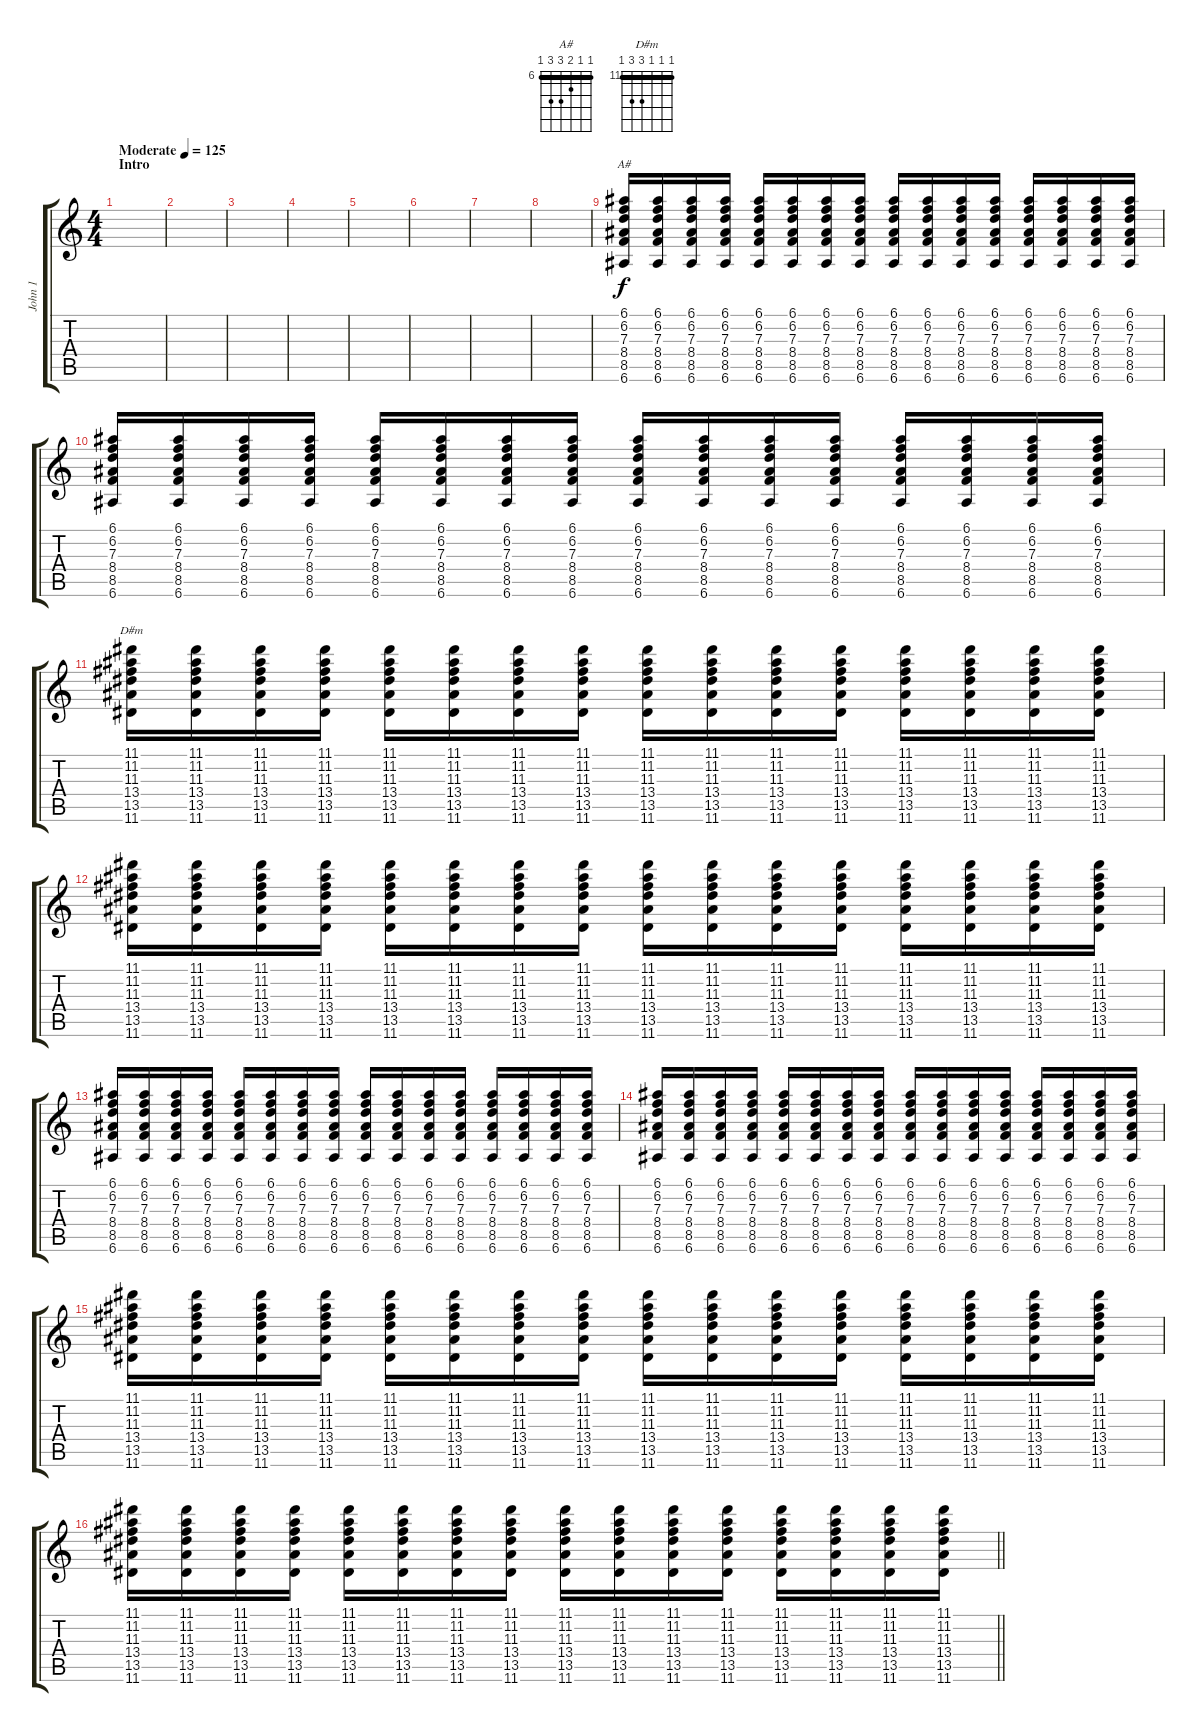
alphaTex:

\track ("John 1" "John 1") {instrument overdrivenguitar}
\staff {score tabs}
\tuning (E4 B3 G3 D3 A2 E2) {hide}
\chord ("A#" 6 6 7 8 8 6) {firstfret 6 barre 6}
\chord ("D#m" 11 11 11 13 13 11) {firstfret 11 barre 11}
\ts (4 4)
\section ("" "Intro")
\tempo (125 "Moderate")
\clef g2
\ks c
|
|
|
|
|
|
|
|
(6.1 6.2 7.3 8.4 8.5 6.6).16{ch "A#"} (6.1 6.2 7.3 8.4 8.5 6.6).16 (6.1 6.2 7.3 8.4 8.5 6.6).16 (6.1 6.2 7.3 8.4 8.5 6.6).16 (6.1 6.2 7.3 8.4 8.5 6.6).16 (6.1 6.2 7.3 8.4 8.5 6.6).16 (6.1 6.2 7.3 8.4 8.5 6.6).16 (6.1 6.2 7.3 8.4 8.5 6.6).16 (6.1 6.2 7.3 8.4 8.5 6.6).16 (6.1 6.2 7.3 8.4 8.5 6.6).16 (6.1 6.2 7.3 8.4 8.5 6.6).16 (6.1 6.2 7.3 8.4 8.5 6.6).16 (6.1 6.2 7.3 8.4 8.5 6.6).16 (6.1 6.2 7.3 8.4 8.5 6.6).16 (6.1 6.2 7.3 8.4 8.5 6.6).16 (6.1 6.2 7.3 8.4 8.5 6.6).16 |
(6.1 6.2 7.3 8.4 8.5 6.6).16 (6.1 6.2 7.3 8.4 8.5 6.6).16 (6.1 6.2 7.3 8.4 8.5 6.6).16 (6.1 6.2 7.3 8.4 8.5 6.6).16 (6.1 6.2 7.3 8.4 8.5 6.6).16 (6.1 6.2 7.3 8.4 8.5 6.6).16 (6.1 6.2 7.3 8.4 8.5 6.6).16 (6.1 6.2 7.3 8.4 8.5 6.6).16 (6.1 6.2 7.3 8.4 8.5 6.6).16 (6.1 6.2 7.3 8.4 8.5 6.6).16 (6.1 6.2 7.3 8.4 8.5 6.6).16 (6.1 6.2 7.3 8.4 8.5 6.6).16 (6.1 6.2 7.3 8.4 8.5 6.6).16 (6.1 6.2 7.3 8.4 8.5 6.6).16 (6.1 6.2 7.3 8.4 8.5 6.6).16 (6.1 6.2 7.3 8.4 8.5 6.6).16 |
(11.1 11.2 11.3 13.4 13.5 11.6).16{ch "D#m"} (11.1 11.2 11.3 13.4 13.5 11.6).16 (11.1 11.2 11.3 13.4 13.5 11.6).16 (11.1 11.2 11.3 13.4 13.5 11.6).16 (11.1 11.2 11.3 13.4 13.5 11.6).16 (11.1 11.2 11.3 13.4 13.5 11.6).16 (11.1 11.2 11.3 13.4 13.5 11.6).16 (11.1 11.2 11.3 13.4 13.5 11.6).16 (11.1 11.2 11.3 13.4 13.5 11.6).16 (11.1 11.2 11.3 13.4 13.5 11.6).16 (11.1 11.2 11.3 13.4 13.5 11.6).16 (11.1 11.2 11.3 13.4 13.5 11.6).16 (11.1 11.2 11.3 13.4 13.5 11.6).16 (11.1 11.2 11.3 13.4 13.5 11.6).16 (11.1 11.2 11.3 13.4 13.5 11.6).16 (11.1 11.2 11.3 13.4 13.5 11.6).16 |
(11.1 11.2 11.3 13.4 13.5 11.6).16 (11.1 11.2 11.3 13.4 13.5 11.6).16 (11.1 11.2 11.3 13.4 13.5 11.6).16 (11.1 11.2 11.3 13.4 13.5 11.6).16 (11.1 11.2 11.3 13.4 13.5 11.6).16 (11.1 11.2 11.3 13.4 13.5 11.6).16 (11.1 11.2 11.3 13.4 13.5 11.6).16 (11.1 11.2 11.3 13.4 13.5 11.6).16 (11.1 11.2 11.3 13.4 13.5 11.6).16 (11.1 11.2 11.3 13.4 13.5 11.6).16 (11.1 11.2 11.3 13.4 13.5 11.6).16 (11.1 11.2 11.3 13.4 13.5 11.6).16 (11.1 11.2 11.3 13.4 13.5 11.6).16 (11.1 11.2 11.3 13.4 13.5 11.6).16 (11.1 11.2 11.3 13.4 13.5 11.6).16 (11.1 11.2 11.3 13.4 13.5 11.6).16 |
(6.1 6.2 7.3 8.4 8.5 6.6).16 (6.1 6.2 7.3 8.4 8.5 6.6).16 (6.1 6.2 7.3 8.4 8.5 6.6).16 (6.1 6.2 7.3 8.4 8.5 6.6).16 (6.1 6.2 7.3 8.4 8.5 6.6).16 (6.1 6.2 7.3 8.4 8.5 6.6).16 (6.1 6.2 7.3 8.4 8.5 6.6).16 (6.1 6.2 7.3 8.4 8.5 6.6).16 (6.1 6.2 7.3 8.4 8.5 6.6).16 (6.1 6.2 7.3 8.4 8.5 6.6).16 (6.1 6.2 7.3 8.4 8.5 6.6).16 (6.1 6.2 7.3 8.4 8.5 6.6).16 (6.1 6.2 7.3 8.4 8.5 6.6).16 (6.1 6.2 7.3 8.4 8.5 6.6).16 (6.1 6.2 7.3 8.4 8.5 6.6).16 (6.1 6.2 7.3 8.4 8.5 6.6).16 |
(6.1 6.2 7.3 8.4 8.5 6.6).16 (6.1 6.2 7.3 8.4 8.5 6.6).16 (6.1 6.2 7.3 8.4 8.5 6.6).16 (6.1 6.2 7.3 8.4 8.5 6.6).16 (6.1 6.2 7.3 8.4 8.5 6.6).16 (6.1 6.2 7.3 8.4 8.5 6.6).16 (6.1 6.2 7.3 8.4 8.5 6.6).16 (6.1 6.2 7.3 8.4 8.5 6.6).16 (6.1 6.2 7.3 8.4 8.5 6.6).16 (6.1 6.2 7.3 8.4 8.5 6.6).16 (6.1 6.2 7.3 8.4 8.5 6.6).16 (6.1 6.2 7.3 8.4 8.5 6.6).16 (6.1 6.2 7.3 8.4 8.5 6.6).16 (6.1 6.2 7.3 8.4 8.5 6.6).16 (6.1 6.2 7.3 8.4 8.5 6.6).16 (6.1 6.2 7.3 8.4 8.5 6.6).16 |
(11.1 11.2 11.3 13.4 13.5 11.6).16 (11.1 11.2 11.3 13.4 13.5 11.6).16 (11.1 11.2 11.3 13.4 13.5 11.6).16 (11.1 11.2 11.3 13.4 13.5 11.6).16 (11.1 11.2 11.3 13.4 13.5 11.6).16 (11.1 11.2 11.3 13.4 13.5 11.6).16 (11.1 11.2 11.3 13.4 13.5 11.6).16 (11.1 11.2 11.3 13.4 13.5 11.6).16 (11.1 11.2 11.3 13.4 13.5 11.6).16 (11.1 11.2 11.3 13.4 13.5 11.6).16 (11.1 11.2 11.3 13.4 13.5 11.6).16 (11.1 11.2 11.3 13.4 13.5 11.6).16 (11.1 11.2 11.3 13.4 13.5 11.6).16 (11.1 11.2 11.3 13.4 13.5 11.6).16 (11.1 11.2 11.3 13.4 13.5 11.6).16 (11.1 11.2 11.3 13.4 13.5 11.6).16 |
\barLineRight lightlight
(11.1 11.2 11.3 13.4 13.5 11.6).16 (11.1 11.2 11.3 13.4 13.5 11.6).16 (11.1 11.2 11.3 13.4 13.5 11.6).16 (11.1 11.2 11.3 13.4 13.5 11.6).16 (11.1 11.2 11.3 13.4 13.5 11.6).16 (11.1 11.2 11.3 13.4 13.5 11.6).16 (11.1 11.2 11.3 13.4 13.5 11.6).16 (11.1 11.2 11.3 13.4 13.5 11.6).16 (11.1 11.2 11.3 13.4 13.5 11.6).16 (11.1 11.2 11.3 13.4 13.5 11.6).16 (11.1 11.2 11.3 13.4 13.5 11.6).16 (11.1 11.2 11.3 13.4 13.5 11.6).16 (11.1 11.2 11.3 13.4 13.5 11.6).16 (11.1 11.2 11.3 13.4 13.5 11.6).16 (11.1 11.2 11.3 13.4 13.5 11.6).16 (11.1 11.2 11.3 13.4 13.5 11.6).16
